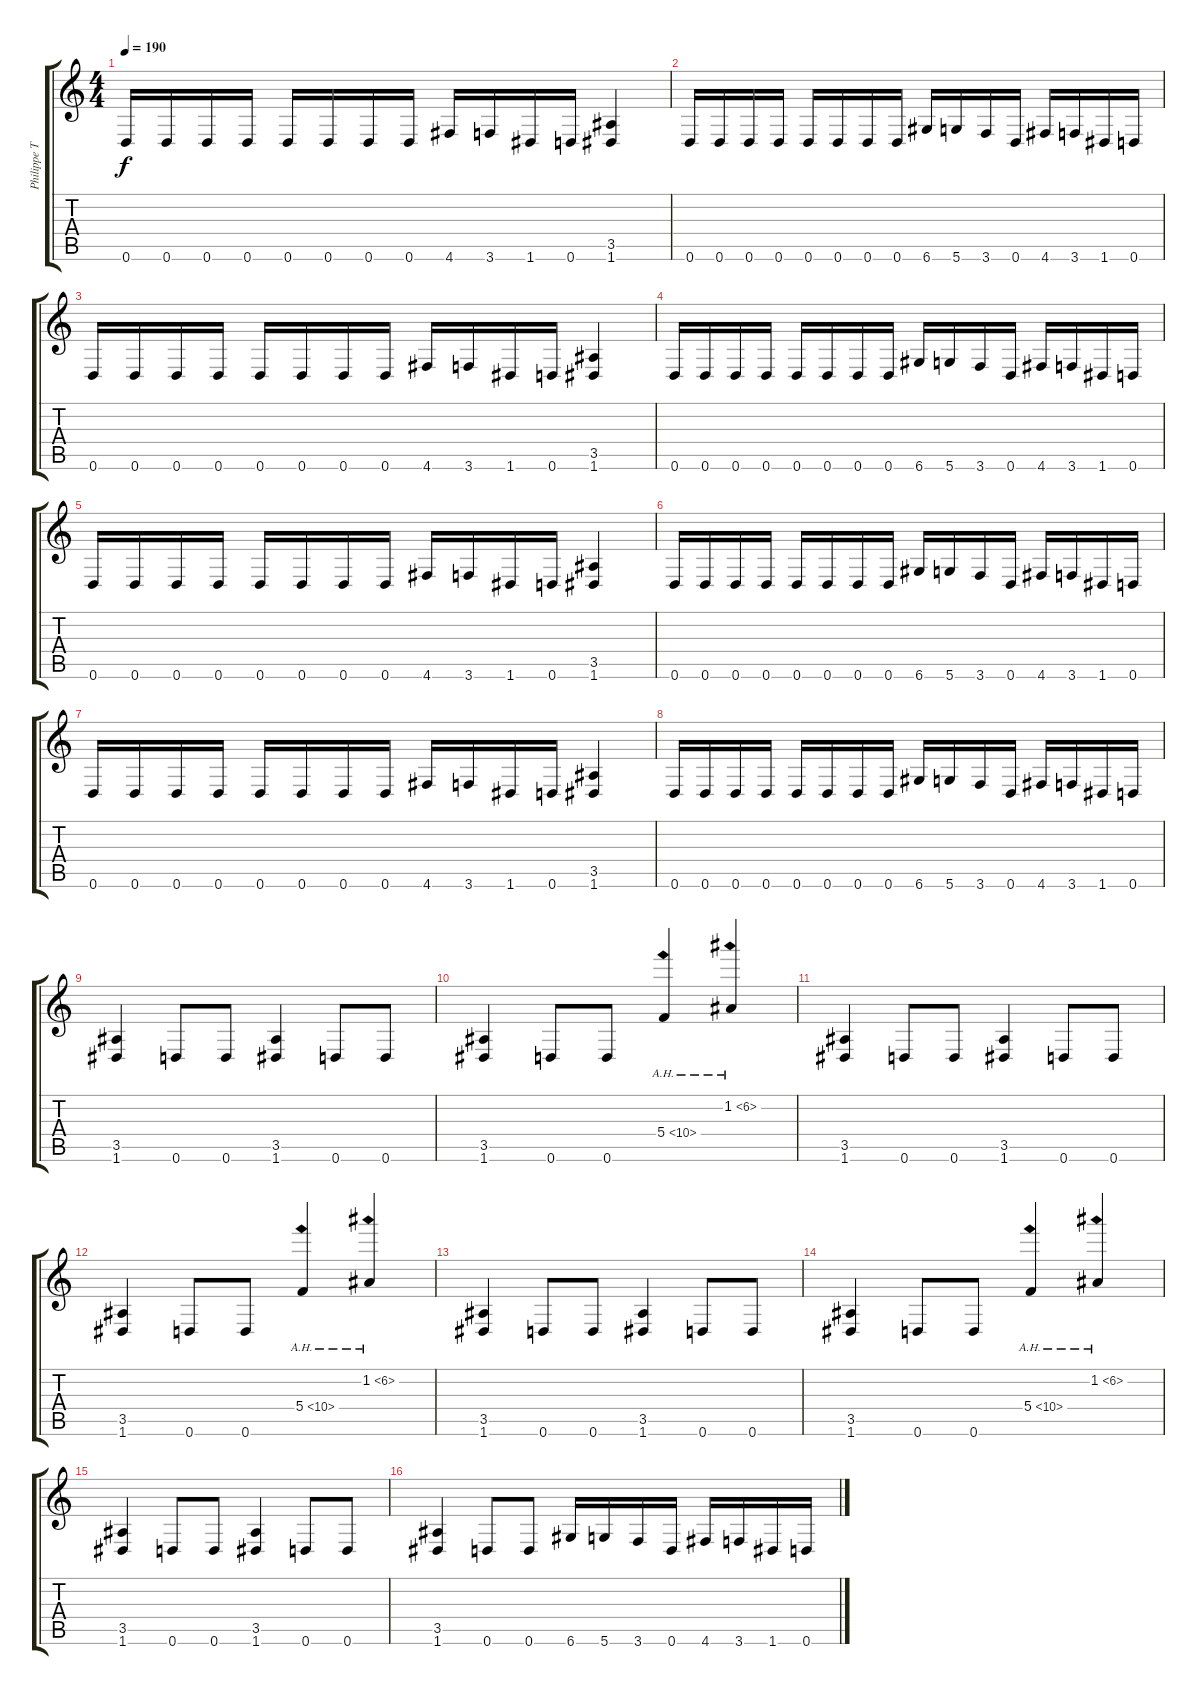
\track ("Philippe T" "Philippe T") {instrument distortionguitar}
\staff {score tabs}
\tuning (D4 A3 F3 C3 G2 D2) {hide}
\ts (4 4)
\tempo 190
\clef g2
\ks c
0.6.16{dy f volume 13} 0.6.16 0.6.16 0.6.16 0.6.16 0.6.16 0.6.16 0.6.16 4.6.16 3.6.16 1.6.16 0.6.16 (3.5 1.6).4 |
0.6.16 0.6.16 0.6.16 0.6.16 0.6.16 0.6.16 0.6.16 0.6.16 6.6.16 5.6.16 3.6.16 0.6.16 4.6.16 3.6.16 1.6.16 0.6.16 |
0.6.16 0.6.16 0.6.16 0.6.16 0.6.16 0.6.16 0.6.16 0.6.16 4.6.16 3.6.16 1.6.16 0.6.16 (3.5 1.6).4 |
0.6.16 0.6.16 0.6.16 0.6.16 0.6.16 0.6.16 0.6.16 0.6.16 6.6.16 5.6.16 3.6.16 0.6.16 4.6.16 3.6.16 1.6.16 0.6.16 |
0.6.16 0.6.16 0.6.16 0.6.16 0.6.16 0.6.16 0.6.16 0.6.16 4.6.16 3.6.16 1.6.16 0.6.16 (3.5 1.6).4 |
0.6.16 0.6.16 0.6.16 0.6.16 0.6.16 0.6.16 0.6.16 0.6.16 6.6.16 5.6.16 3.6.16 0.6.16 4.6.16 3.6.16 1.6.16 0.6.16 |
0.6.16 0.6.16 0.6.16 0.6.16 0.6.16 0.6.16 0.6.16 0.6.16 4.6.16 3.6.16 1.6.16 0.6.16 (3.5 1.6).4 |
0.6.16 0.6.16 0.6.16 0.6.16 0.6.16 0.6.16 0.6.16 0.6.16 6.6.16 5.6.16 3.6.16 0.6.16 4.6.16 3.6.16 1.6.16 0.6.16 |
(3.5 1.6).4 0.6.8 0.6.8 (3.5 1.6).4 0.6.8 0.6.8 |
(3.5 1.6).4 0.6.8 0.6.8 5.4{ah 5}.4 1.2{ah 5}.4 |
(3.5 1.6).4 0.6.8 0.6.8 (3.5 1.6).4 0.6.8 0.6.8 |
(3.5 1.6).4 0.6.8 0.6.8 5.4{ah 5}.4 1.2{ah 5}.4 |
(3.5 1.6).4 0.6.8 0.6.8 (3.5 1.6).4 0.6.8 0.6.8 |
(3.5 1.6).4 0.6.8 0.6.8 5.4{ah 5}.4 1.2{ah 5}.4 |
(3.5 1.6).4 0.6.8 0.6.8 (3.5 1.6).4 0.6.8 0.6.8 |
(3.5 1.6).4 0.6.8 0.6.8 6.6.16 5.6.16 3.6.16 0.6.16 4.6.16 3.6.16 1.6.16 0.6.16
